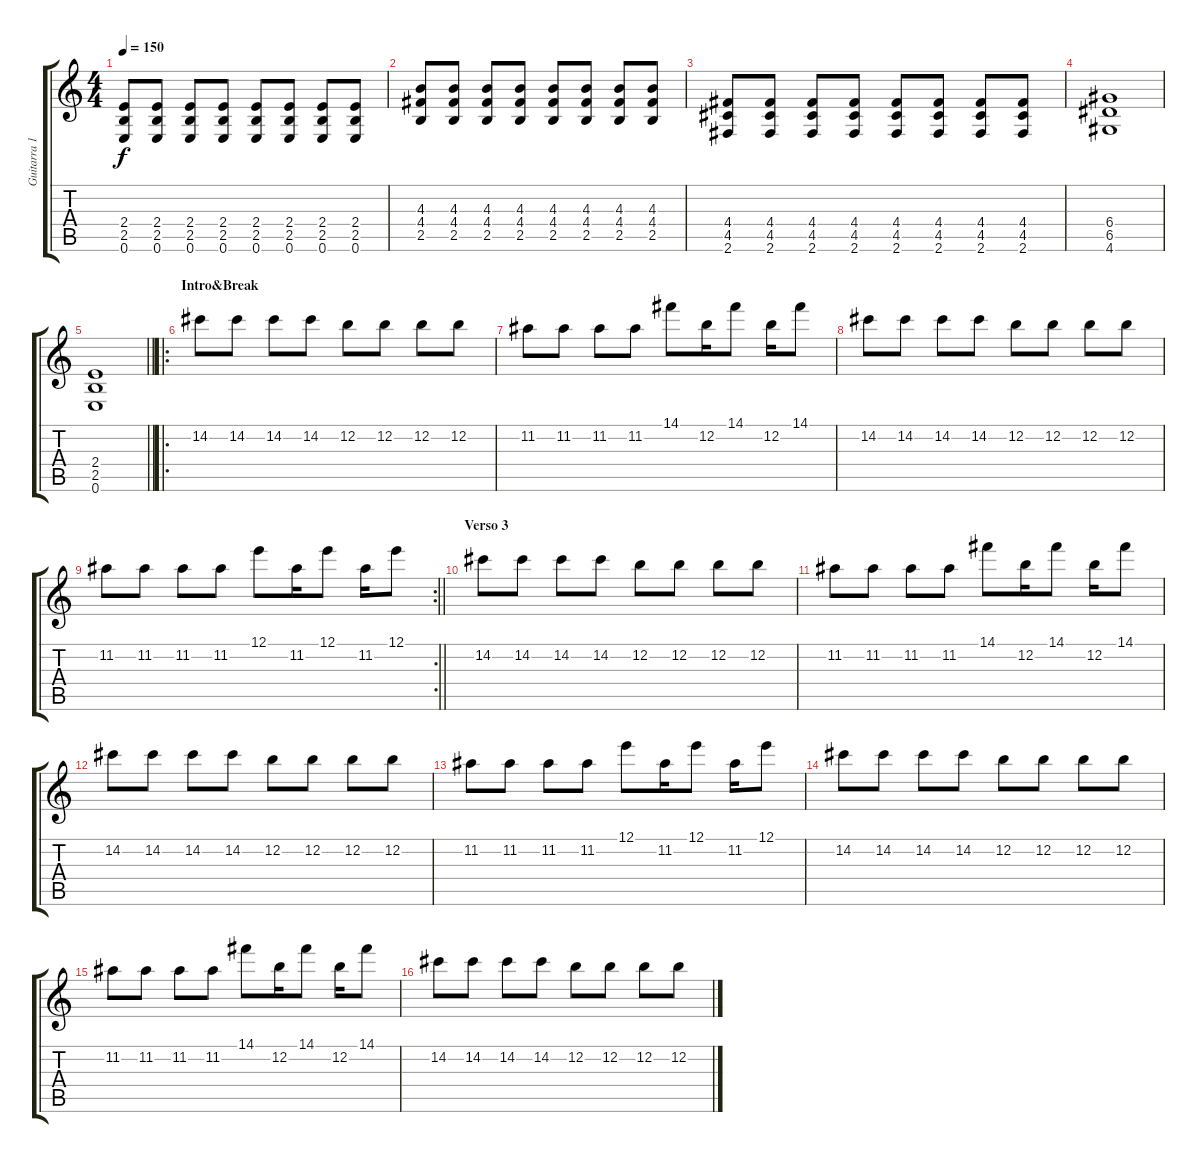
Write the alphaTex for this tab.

\track ("Guitarra 1" "Guitarra 1") {instrument distortionguitar}
\staff {score tabs}
\tuning (E4 B3 G3 D3 A2 E2) {hide}
\ts (4 4)
\tempo 150
\clef g2
\ks c
(2.4 2.5 0.6).8{dy f} (2.4 2.5 0.6).8 (2.4 2.5 0.6).8 (2.4 2.5 0.6).8 (2.4 2.5 0.6).8 (2.4 2.5 0.6).8 (2.4 2.5 0.6).8 (2.4 2.5 0.6).8 |
(4.3 4.4 2.5).8 (4.3 4.4 2.5).8 (4.3 4.4 2.5).8 (4.3 4.4 2.5).8 (4.3 4.4 2.5).8 (4.3 4.4 2.5).8 (4.3 4.4 2.5).8 (4.3 4.4 2.5).8 |
(4.4 4.5 2.6).8 (4.4 4.5 2.6).8 (4.4 4.5 2.6).8 (4.4 4.5 2.6).8 (4.4 4.5 2.6).8 (4.4 4.5 2.6).8 (4.4 4.5 2.6).8 (4.4 4.5 2.6).8 |
(6.4 6.5 4.6).1 |
\barLineRight lightlight
(2.4 2.5 0.6).1 |
\ro
\section ("" "Intro&Break")
14.2.8 14.2.8 14.2.8 14.2.8 12.2.8 12.2.8 12.2.8 12.2.8 |
11.2.8 11.2.8 11.2.8 11.2.8 14.1.8 12.2.16 14.1.8 12.2.16 14.1.8 |
14.2.8 14.2.8 14.2.8 14.2.8 12.2.8 12.2.8 12.2.8 12.2.8 |
\rc 2
\barLineRight lightlight
11.2.8 11.2.8 11.2.8 11.2.8 12.1.8 11.2.16 12.1.8 11.2.16 12.1.8 |
\section ("" "Verso 3")
14.2.8 14.2.8 14.2.8 14.2.8 12.2.8 12.2.8 12.2.8 12.2.8 |
11.2.8 11.2.8 11.2.8 11.2.8 14.1.8 12.2.16 14.1.8 12.2.16 14.1.8 |
14.2.8 14.2.8 14.2.8 14.2.8 12.2.8 12.2.8 12.2.8 12.2.8 |
11.2.8 11.2.8 11.2.8 11.2.8 12.1.8 11.2.16 12.1.8 11.2.16 12.1.8 |
14.2.8 14.2.8 14.2.8 14.2.8 12.2.8 12.2.8 12.2.8 12.2.8 |
11.2.8 11.2.8 11.2.8 11.2.8 14.1.8 12.2.16 14.1.8 12.2.16 14.1.8 |
14.2.8 14.2.8 14.2.8 14.2.8 12.2.8 12.2.8 12.2.8 12.2.8
